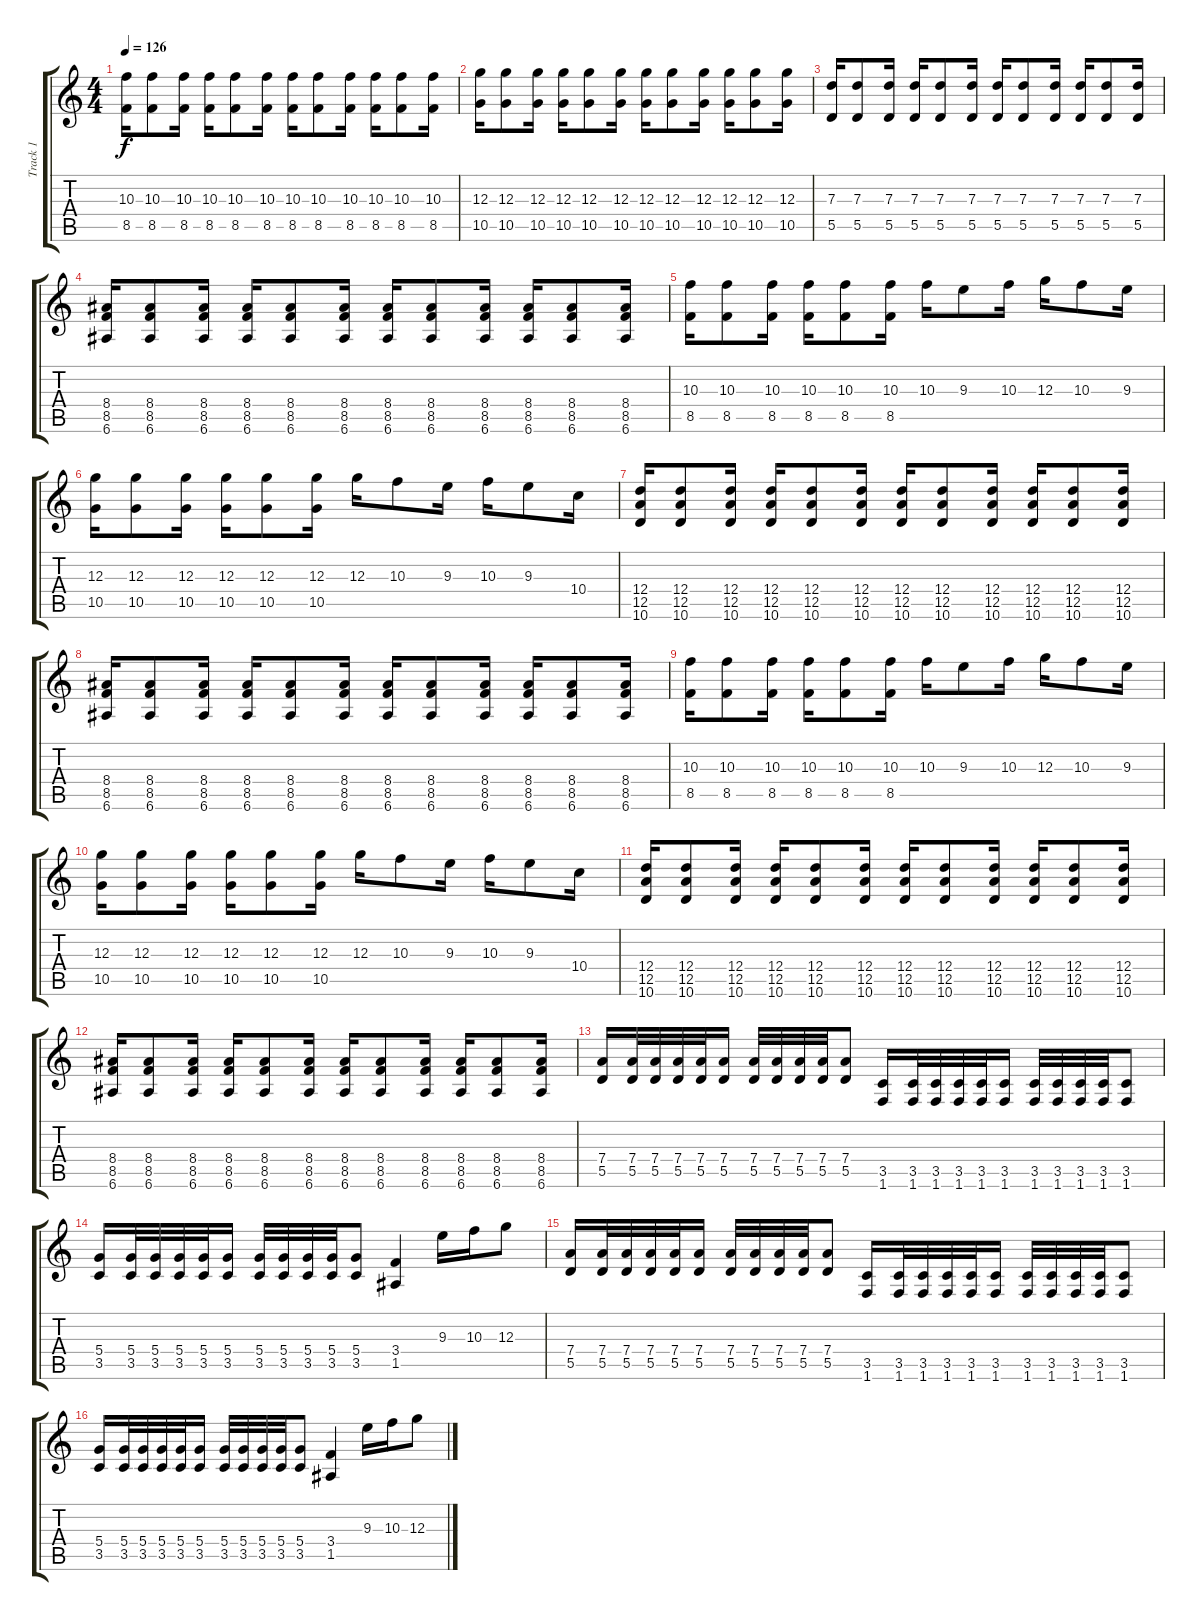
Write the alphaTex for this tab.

\track ("Track 1" "Track 1") {instrument distortionguitar}
\staff {score tabs}
\tuning (E4 B3 G3 D3 A2 E2) {hide}
\ts (4 4)
\tempo 126
\clef g2
\ks c
(10.3 8.5).16{dy f} (10.3 8.5).8 (10.3 8.5).16 (10.3 8.5).16 (10.3 8.5).8 (10.3 8.5).16 (10.3 8.5).16 (10.3 8.5).8 (10.3 8.5).16 (10.3 8.5).16 (10.3 8.5).8 (10.3 8.5).16 |
(12.3 10.5).16 (12.3 10.5).8 (12.3 10.5).16 (12.3 10.5).16 (12.3 10.5).8 (12.3 10.5).16 (12.3 10.5).16 (12.3 10.5).8 (12.3 10.5).16 (12.3 10.5).16 (12.3 10.5).8 (12.3 10.5).16 |
(7.3 5.5).16 (7.3 5.5).8 (7.3 5.5).16 (7.3 5.5).16 (7.3 5.5).8 (7.3 5.5).16 (7.3 5.5).16 (7.3 5.5).8 (7.3 5.5).16 (7.3 5.5).16 (7.3 5.5).8 (7.3 5.5).16 |
(8.4 8.5 6.6).16 (8.4 8.5 6.6).8 (8.4 8.5 6.6).16 (8.4 8.5 6.6).16 (8.4 8.5 6.6).8 (8.4 8.5 6.6).16 (8.4 8.5 6.6).16 (8.4 8.5 6.6).8 (8.4 8.5 6.6).16 (8.4 8.5 6.6).16 (8.4 8.5 6.6).8 (8.4 8.5 6.6).16 |
(10.3 8.5).16 (10.3 8.5).8 (10.3 8.5).16 (10.3 8.5).16 (10.3 8.5).8 (10.3 8.5).16 10.3.16 9.3.8 10.3.16 12.3.16 10.3.8 9.3.16 |
(12.3 10.5).16 (12.3 10.5).8 (12.3 10.5).16 (12.3 10.5).16 (12.3 10.5).8 (12.3 10.5).16 12.3.16 10.3.8 9.3.16 10.3.16 9.3.8 10.4.16 |
(12.4 12.5 10.6).16 (12.4 12.5 10.6).8 (12.4 12.5 10.6).16 (12.4 12.5 10.6).16 (12.4 12.5 10.6).8 (12.4 12.5 10.6).16 (12.4 12.5 10.6).16 (12.4 12.5 10.6).8 (12.4 12.5 10.6).16 (12.4 12.5 10.6).16 (12.4 12.5 10.6).8 (12.4 12.5 10.6).16 |
(8.4 8.5 6.6).16 (8.4 8.5 6.6).8 (8.4 8.5 6.6).16 (8.4 8.5 6.6).16 (8.4 8.5 6.6).8 (8.4 8.5 6.6).16 (8.4 8.5 6.6).16 (8.4 8.5 6.6).8 (8.4 8.5 6.6).16 (8.4 8.5 6.6).16 (8.4 8.5 6.6).8 (8.4 8.5 6.6).16 |
(10.3 8.5).16 (10.3 8.5).8 (10.3 8.5).16 (10.3 8.5).16 (10.3 8.5).8 (10.3 8.5).16 10.3.16 9.3.8 10.3.16 12.3.16 10.3.8 9.3.16 |
(12.3 10.5).16 (12.3 10.5).8 (12.3 10.5).16 (12.3 10.5).16 (12.3 10.5).8 (12.3 10.5).16 12.3.16 10.3.8 9.3.16 10.3.16 9.3.8 10.4.16 |
(12.4 12.5 10.6).16 (12.4 12.5 10.6).8 (12.4 12.5 10.6).16 (12.4 12.5 10.6).16 (12.4 12.5 10.6).8 (12.4 12.5 10.6).16 (12.4 12.5 10.6).16 (12.4 12.5 10.6).8 (12.4 12.5 10.6).16 (12.4 12.5 10.6).16 (12.4 12.5 10.6).8 (12.4 12.5 10.6).16 |
(8.4 8.5 6.6).16 (8.4 8.5 6.6).8 (8.4 8.5 6.6).16 (8.4 8.5 6.6).16 (8.4 8.5 6.6).8 (8.4 8.5 6.6).16 (8.4 8.5 6.6).16 (8.4 8.5 6.6).8 (8.4 8.5 6.6).16 (8.4 8.5 6.6).16 (8.4 8.5 6.6).8 (8.4 8.5 6.6).16 |
(7.4 5.5).16 (7.4 5.5).32 (7.4 5.5).32 (7.4 5.5).32 (7.4 5.5).32 (7.4 5.5).16 (7.4 5.5).32 (7.4 5.5).32 (7.4 5.5).32 (7.4 5.5).32 (7.4 5.5).8 (3.5 1.6).16 (3.5 1.6).32 (3.5 1.6).32 (3.5 1.6).32 (3.5 1.6).32 (3.5 1.6).16 (3.5 1.6).32 (3.5 1.6).32 (3.5 1.6).32 (3.5 1.6).32 (3.5 1.6).8 |
(5.4 3.5).16 (5.4 3.5).32 (5.4 3.5).32 (5.4 3.5).32 (5.4 3.5).32 (5.4 3.5).16 (5.4 3.5).32 (5.4 3.5).32 (5.4 3.5).32 (5.4 3.5).32 (5.4 3.5).8 (3.4 1.5).4 9.3.16 10.3.16 12.3.8 |
(7.4 5.5).16 (7.4 5.5).32 (7.4 5.5).32 (7.4 5.5).32 (7.4 5.5).32 (7.4 5.5).16 (7.4 5.5).32 (7.4 5.5).32 (7.4 5.5).32 (7.4 5.5).32 (7.4 5.5).8 (3.5 1.6).16 (3.5 1.6).32 (3.5 1.6).32 (3.5 1.6).32 (3.5 1.6).32 (3.5 1.6).16 (3.5 1.6).32 (3.5 1.6).32 (3.5 1.6).32 (3.5 1.6).32 (3.5 1.6).8 |
(5.4 3.5).16 (5.4 3.5).32 (5.4 3.5).32 (5.4 3.5).32 (5.4 3.5).32 (5.4 3.5).16 (5.4 3.5).32 (5.4 3.5).32 (5.4 3.5).32 (5.4 3.5).32 (5.4 3.5).8 (3.4 1.5).4 9.3.16 10.3.16 12.3.8
